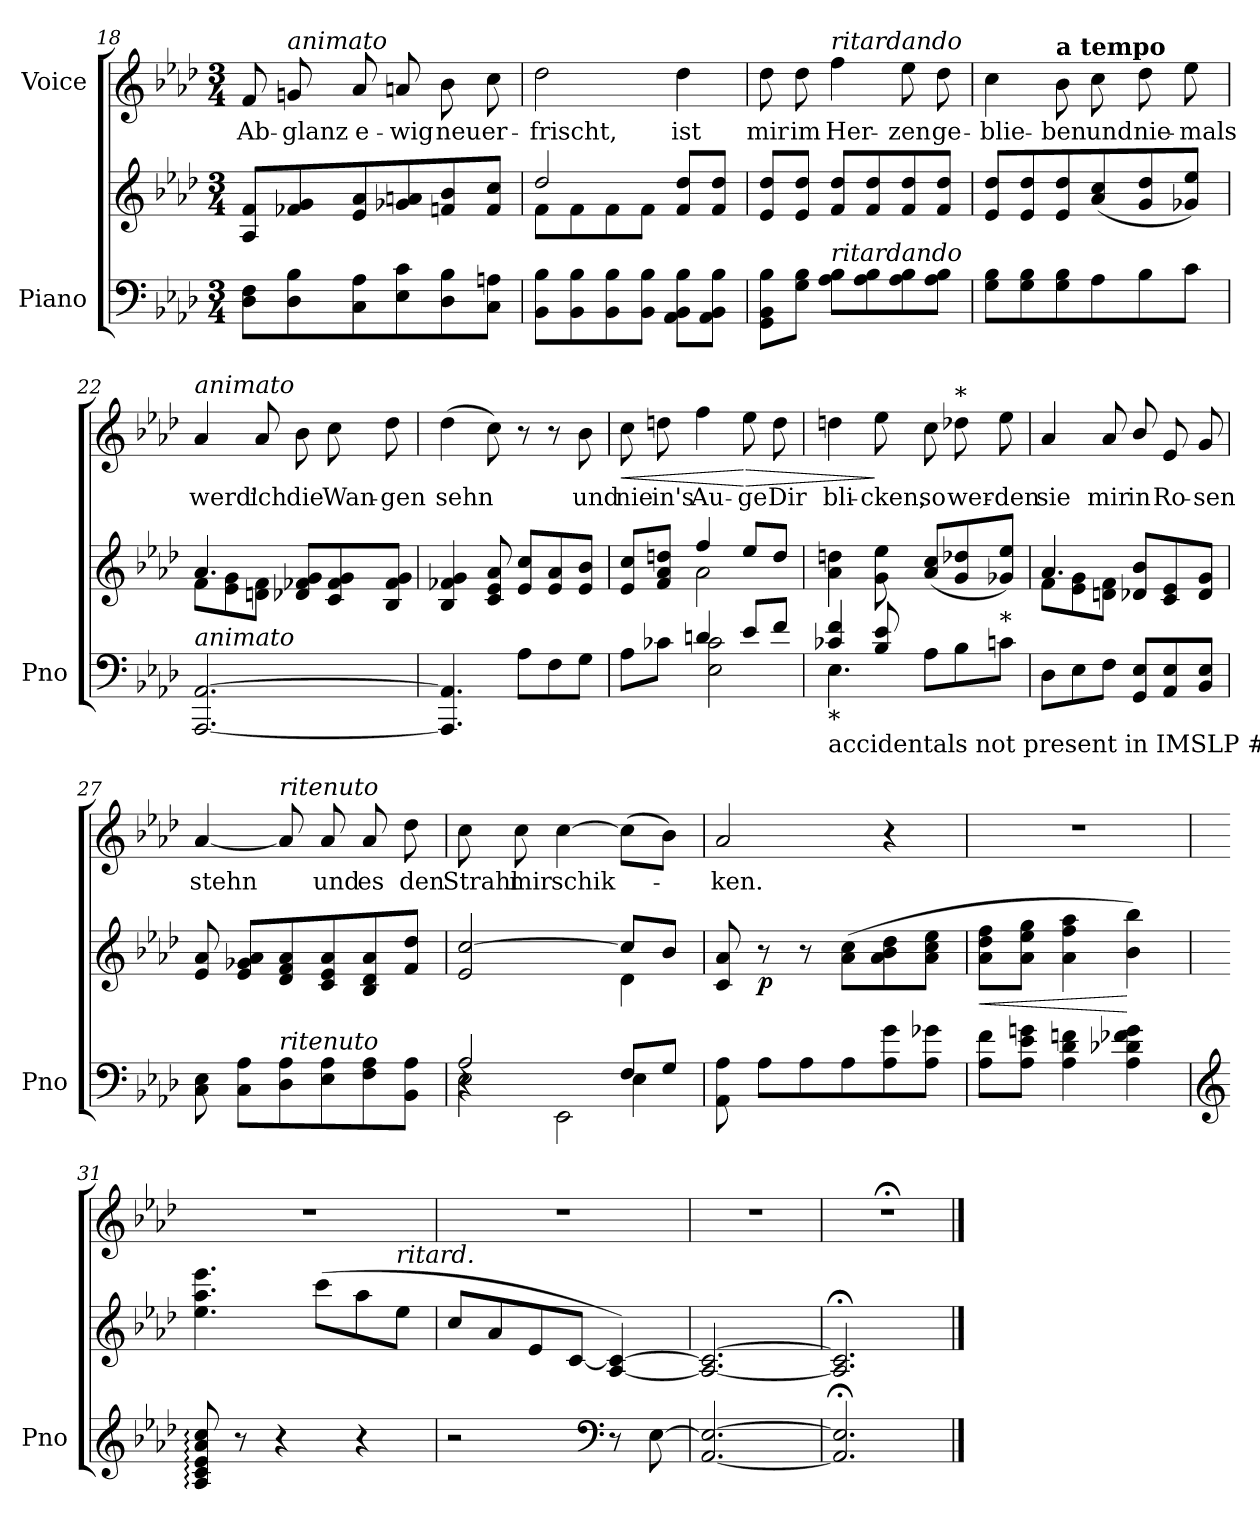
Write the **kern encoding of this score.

**kern	**kern	**dynam	**kern	**text	**dynam
*part2	*part2	*part2	*part1	*part1	*part1
*staff3	*staff2	*staff2/3	*staff1	*staff1	*staff1
*I"Piano	*	*	*I"Voice	*	*
*I'Pno	*	*	*	*	*
*clefF4	*clefG2	*	*clefG2	*	*
*k[b-e-a-d-]	*k[b-e-a-d-]	*	*k[b-e-a-d-]	*	*
*M3/4	*M3/4	*	*M3/4	*	*
=18	=18	=18	=18	=18	=18
8D-\ 8F\L	8A-/ 8f/L	.	8f/	Ab-	.
!	!	!	!LO:TX:a:i:t=animato	!	!
8D-\ 8B-\	8f-X/ 8g/	.	8gn/	-glanz	.
8C\ 8A-\	8e-/ 8a-/	.	8a-/	e-	.
8E-\ 8c\	8g-X/ 8an/	.	8an/	-wig	.
8D-\ 8B-\	8fn/ 8b-/	.	8b-\	neu	.
8C\ 8An\J	8f/ 8cc/J	.	8cc\	er-	.
=19	=19	=19	=19	=19	=19
*	*^	*	*	*	*
8BB-\ 8B-\L	2dd-/	8f\L	.	2dd-\	-frischt,	.
8BB-\ 8B-\	.	8f\	.	.	.	.
8BB-\ 8B-\	.	8f\	.	.	.	.
8BB-\ 8B-\J	.	8f\J	.	.	.	.
8AA-\ 8BB-\ 8B-\L	8f/ 8dd-/L	4ryy	.	4dd-\	ist	.
8AA-\ 8BB-\ 8B-\J	8f/ 8dd-/J	.	.	.	.	.
*	*v	*v	*	*	*	*
=20	=20	=20	=20	=20	=20
8GG\ 8BB-\ 8B-\L	8e-/ 8dd-/L	.	8dd-\	mir	.
8G\ 8B-\J	8e-/ 8dd-/J	.	8dd-\	im	.
!	!	!	!LO:TX:a:i:t=ritardando	!	!
!LO:TX:i:t=ritardando	!	!	!	!	!
8A-\ 8B-\L	8f/ 8dd-/L	.	4ff\	Her-	.
8A-\ 8B-\	8f/ 8dd-/	.	.	.	.
8A-\ 8B-\	8f/ 8dd-/	.	8ee-\	-zen	.
8A-\ 8B-\J	8f/ 8dd-/J	.	8dd-\	ge-	.
=21	=21	=21	=21	=21	=21
8G\ 8B-\L	8e-/ 8dd-/L	.	4cc\	-blie-	.
8G\ 8B-\	8e-/ 8dd-/	.	.	.	.
!	!	!	!LO:TX:a:B:t=a tempo	!	!
8G\ 8B-\	8e-/ 8dd-/	.	8b-\	-ben	.
8A-\	(8a-/ 8cc/	.	8cc\	und	.
8B-\	8g/ 8dd-/	.	8dd-\	nie-	.
8c\J	8g-X/ 8ee-/J)	.	8ee-\	-mals	.
=22	=22	=22	=22	=22	=22
*	*^	*	*	*	*
!	!	!	!	!LO:TX:a:i:t=animato	!	!
!LO:TX:i:t=animato	!	!	!	!	!	!
[2.AAA-/ [2.AA-/	4.a-/	8f\L	.	4a-/	werd'	.
.	.	8e-\ 8g\	.	.	.	.
.	.	8dn\ 8f\J	.	8a-/	ich	.
.	8d-X/ 8f-X/ 8g/L	4.ryy	.	8b-\	die	.
.	8c/ 8f-/ 8g/	.	.	8cc\	Wan-	.
.	8B-/ 8f-/ 8g/J	.	.	8dd-\	-gen	.
*	*v	*v	*	*	*	*
=23	=23	=23	=23	=23	=23
4.AAA-/] 4.AA-/]	4B-/ 4f-X/ 4g/	.	(4dd-\	sehn	.
.	8c/ 8e-/ 8a-/	.	8cc\)	.	.
8A-\L	8e-/ 8cc/L	.	8r	.	.
8F\	8e-/ 8a-/	.	8r	.	.
8G\J	8e-/ 8b-/J	.	8b-\	und	.
=24	=24	=24	=24	=24	=24
*^	*^	*	*	*	*
!	!	!	!	!	!	!	!LO:HP:b
4ryy	8A-\L	8e-/ 8cc/L	4ryy	.	8cc\	nie	<
.	8c-X\J	8f/ 8a-/ 8ddn/J	.	.	8ddn\	in's	.
4dn/	2E-\ 2c-\	4ff/	2a-\	.	4ff\	Au-	.
!	!	!	!	!	!	!	!LO:HP:n=1:b
8e-/L	.	8ee-/L	.	.	8ee-\	-ge	[ >
8f/J	.	8dd/J	.	.	8dd\	Dir	.
*	*	*v	*v	*	*	*	*
=25	=25	=25	=25	=25	=25	=25
!LO:TX:b:t=*	!	!	!	!	!	!
!LO:TX:b:t=accidentals not present in IMSLP #348578	!	!	!	!	!	!
4c-X/ 4f/	4.E-\	4a-\ 4ddn\	.	4ddn\	bli-	.
8B-/ 8e-/	.	8g\ 8ee-\	.	8ee-\	-cken,	]
4.ryy	8A-\L	(8a-/ 8cc/L	.	8cc\	so	.
!	!	!	!	!LO:TX:a:t=*	!	!
.	8B-\	8g/ 8dd-X/	.	8dd-i\	wer-	.
!	!LO:TX:a:t=*	!	!	!	!	!
.	8cni\J	8g-X/ 8ee-/J)	.	8ee-\	-den	.
*v	*v	*	*	*	*	*
=26	=26	=26	=26	=26	=26
*	*^	*	*	*	*
8D-\L	4.a-/	8f\L	.	4a-/	sie	.
8E-\	.	8e-\ 8g\	.	.	.	.
8F\J	.	8dn\ 8f\J	.	8a-/	mir	.
8GG/ 8E-/L	8d-X/ 8b-/L	4.ryy	.	8b-/	in	.
8AA-/ 8E-/	8c/ 8e-/	.	.	8e-/	Ro-	.
8BB-/ 8E-/J	8d-/ 8g/J	.	.	8g/	-sen	.
*	*v	*v	*	*	*	*
=27	=27	=27	=27	=27	=27
8C\ 8E-\	8e-/ 8a-/	.	[4a-/	-stehn	.
8C\ 8A-\L	8e-/ 8g-X/ 8a-/L	.	.	.	.
!	!	!	!LO:TX:a:i:t=ritenuto	!	!
!LO:TX:i:t=ritenuto	!	!	!	!	!
8D-\ 8A-\	8d-/ 8f/ 8a-/	.	8a-/]	.	.
8E-\ 8A-\	8c/ 8e-/ 8a-/	.	8a-/	und	.
8F\ 8A-\	8B-/ 8d-/ 8a-/	.	8a-/	es	.
8BB-\ 8A-\J	8f/ 8dd-/J	.	8dd-\	den	.
=28	=28	=28	=28	=28	=28
*^	*^	*	*	*	*
*	*^	*	*	*	*	*	*
2A-/	2E-\	4r	2e-/ [2cc/	2ryy	.	8cc\	Strahl	.
.	.	.	.	.	.	8cc\	mir	.
.	.	2EE-\	.	.	.	[4cc\	schik-	.
8F/L	4E-\	.	8cc/L]	4d-\	.	(8cc\L]	.	.
8G/J	.	.	8b-/J	.	.	8b-\J)	.	.
*v	*v	*v	*	*	*	*	*	*
*	*v	*v	*	*	*	*
=29	=29	=29	=29	=29	=29
8AA-\ 8A-\	8c/ 8a-/	.	2a-/	-ken.	.
!	!	!LO:DY:b	!	!	!
8A-\L	8r	p	.	.	.
8A-\	8r	.	.	.	.
8A-\	(8a-\ 8cc\L	.	.	.	.
8A-\ 8g\	8a-\ 8b-\ 8dd-\	.	4r	.	.
8A-\ 8g-X\J	8a-\ 8cc\ 8ee-\J	.	.	.	.
=30	=30	=30	=30	=30	=30
!	!	!LO:HP:b	!	!	!
8A-\ 8f\L	8a-\ 8dd-\ 8ff\L	<	2.r	.	.
8A-\ 8e-\ 8gn\J	8a-\ 8ee-\ 8gg\J	.	.	.	.
4A-\ 4d-\ 4fn\	4a-\ 4ff\ 4aa-\	.	.	.	.
4A-\ 4d-X\ 4f-X\ 4g\	4b-\ 4bb-\)	[	.	.	.
=31	=31	=31	=31	=31	=31
*clefG2	*	*	*	*	*
8A-/: 8c/: 8e-/: 8a-/: 8cc/:	4.ee-\ 4.aa-\ 4.eee-\	.	2.r	.	.
8r	.	.	.	.	.
4r	.	.	.	.	.
.	(8ccc\L	.	.	.	.
4r	8aa-\	.	.	.	.
!	!LO:TX:i:t=ritard.	!	!	!	!
.	8ee-\J	.	.	.	.
=32	=32	=32	=32	=32	=32
2r	8cc/L	.	2.r	.	.
.	8a-/	.	.	.	.
.	8e-/	.	.	.	.
.	[8c/J	.	.	.	.
*clefF4	*	*	*	*	*
8r	[4A-/ 4c/_)	.	.	.	.
[8E-\	.	.	.	.	.
=33	=33	=33	=33	=33	=33
[2.AA-/ 2.E-/_	2.A-/_ 2.c/_	.	2.r	.	.
=34	=34	=34	=34	=34	=34
2.AA-/]; 2.E-/];	2.A-/];< 2.c/];<	.	2.r;<	.	.
==	==	==	==	==	==
*-	*-	*-	*-	*-	*-
